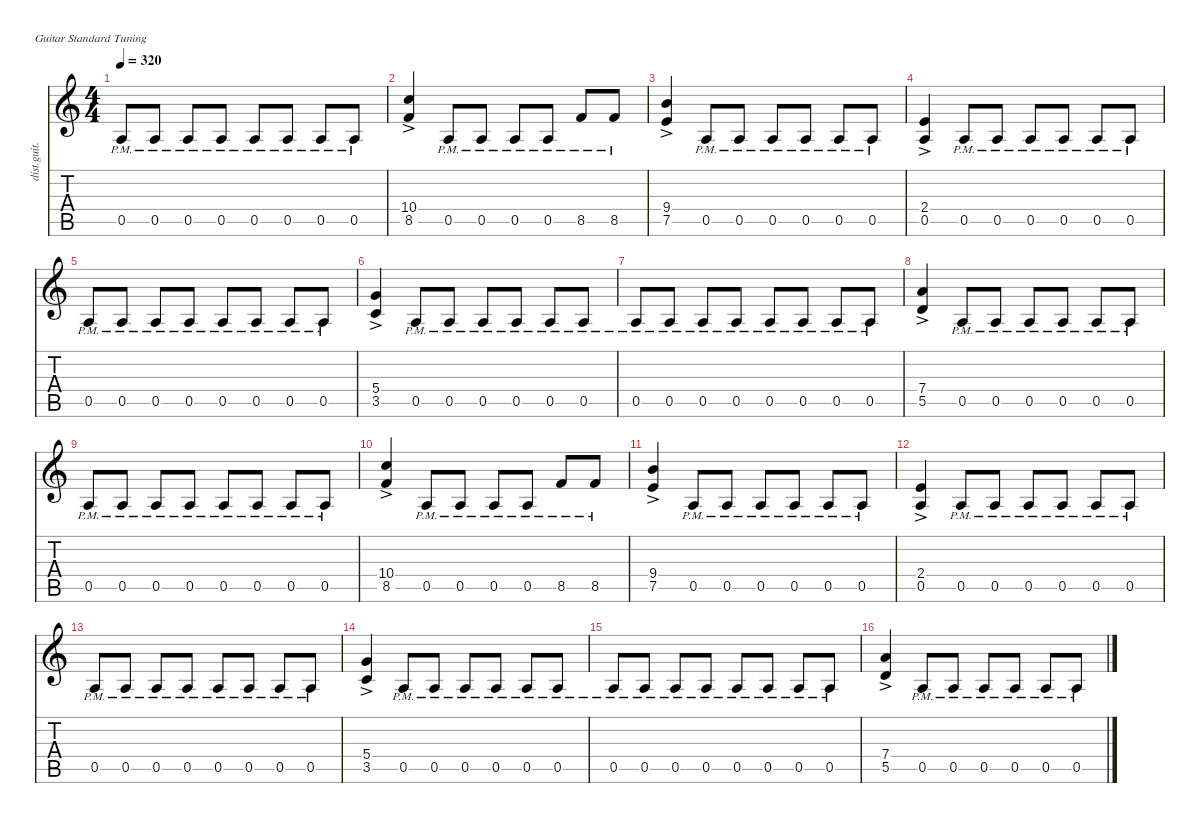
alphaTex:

\defaultSystemsLayout 4
\hideDynamics
\bracketExtendMode nobrackets
\track ("Dave Mustaine" "dist.guit.") {instrument distortionguitar}
\staff {score tabs}
\tuning (E4 B3 G3 D3 A2 E2)
\ts (4 4)
\tempo 320
\clef g2
\ks c
0.5{pm}.8{dy f beam Up} 0.5{pm}.8{beam Up} 0.5{pm}.8{beam Up} 0.5{pm}.8{beam Up} 0.5{pm}.8{beam Up} 0.5{pm}.8{beam Up} 0.5{pm}.8{beam Up} 0.5{pm}.8{beam Up} |
(10.4{ac} 8.5{ac}).4{beam Up} 0.5{pm}.8{beam Up} 0.5{pm}.8{beam Up} 0.5{pm}.8{beam Up} 0.5{pm}.8{beam Up} 8.5{pm}.8{beam Up} 8.5{pm}.8{beam Up} |
(9.4{ac} 7.5{ac}).4{beam Up} 0.5{pm}.8{beam Up} 0.5{pm}.8{beam Up} 0.5{pm}.8{beam Up} 0.5{pm}.8{beam Up} 0.5{pm}.8{beam Up} 0.5{pm}.8{beam Up} |
(2.4{ac} 0.5{ac}).4{beam Up} 0.5{pm}.8{beam Up} 0.5{pm}.8{beam Up} 0.5{pm}.8{beam Up} 0.5{pm}.8{beam Up} 0.5{pm}.8{beam Up} 0.5{pm}.8{beam Up} |
0.5{pm}.8{beam Up} 0.5{pm}.8{beam Up} 0.5{pm}.8{beam Up} 0.5{pm}.8{beam Up} 0.5{pm}.8{beam Up} 0.5{pm}.8{beam Up} 0.5{pm}.8{beam Up} 0.5{pm}.8{beam Up} |
(5.4{ac} 3.5{ac}).4{beam Up} 0.5{pm}.8{beam Up} 0.5{pm}.8{beam Up} 0.5{pm}.8{beam Up} 0.5{pm}.8{beam Up} 0.5{pm}.8{beam Up} 0.5{pm}.8{beam Up} |
0.5{pm}.8{beam Up} 0.5{pm}.8{beam Up} 0.5{pm}.8{beam Up} 0.5{pm}.8{beam Up} 0.5{pm}.8{beam Up} 0.5{pm}.8{beam Up} 0.5{pm}.8{beam Up} 0.5{pm}.8{beam Up} |
(7.4{ac} 5.5{ac}).4{beam Up} 0.5{pm}.8{beam Up} 0.5{pm}.8{beam Up} 0.5{pm}.8{beam Up} 0.5{pm}.8{beam Up} 0.5{pm}.8{beam Up} 0.5{pm}.8{beam Up} |
0.5{pm}.8{beam Up} 0.5{pm}.8{beam Up} 0.5{pm}.8{beam Up} 0.5{pm}.8{beam Up} 0.5{pm}.8{beam Up} 0.5{pm}.8{beam Up} 0.5{pm}.8{beam Up} 0.5{pm}.8{beam Up} |
(10.4{ac} 8.5{ac}).4{beam Up} 0.5{pm}.8{beam Up} 0.5{pm}.8{beam Up} 0.5{pm}.8{beam Up} 0.5{pm}.8{beam Up} 8.5{pm}.8{beam Up} 8.5{pm}.8{beam Up} |
(9.4{ac} 7.5{ac}).4{beam Up} 0.5{pm}.8{beam Up} 0.5{pm}.8{beam Up} 0.5{pm}.8{beam Up} 0.5{pm}.8{beam Up} 0.5{pm}.8{beam Up} 0.5{pm}.8{beam Up} |
(2.4{ac} 0.5{ac}).4{beam Up} 0.5{pm}.8{beam Up} 0.5{pm}.8{beam Up} 0.5{pm}.8{beam Up} 0.5{pm}.8{beam Up} 0.5{pm}.8{beam Up} 0.5{pm}.8{beam Up} |
0.5{pm}.8{beam Up} 0.5{pm}.8{beam Up} 0.5{pm}.8{beam Up} 0.5{pm}.8{beam Up} 0.5{pm}.8{beam Up} 0.5{pm}.8{beam Up} 0.5{pm}.8{beam Up} 0.5{pm}.8{beam Up} |
(5.4{ac} 3.5{ac}).4{beam Up} 0.5{pm}.8{beam Up} 0.5{pm}.8{beam Up} 0.5{pm}.8{beam Up} 0.5{pm}.8{beam Up} 0.5{pm}.8{beam Up} 0.5{pm}.8{beam Up} |
0.5{pm}.8{beam Up} 0.5{pm}.8{beam Up} 0.5{pm}.8{beam Up} 0.5{pm}.8{beam Up} 0.5{pm}.8{beam Up} 0.5{pm}.8{beam Up} 0.5{pm}.8{beam Up} 0.5{pm}.8{beam Up} |
(7.4{ac} 5.5{ac}).4{beam Up} 0.5{pm}.8{beam Up} 0.5{pm}.8{beam Up} 0.5{pm}.8{beam Up} 0.5{pm}.8{beam Up} 0.5{pm}.8{beam Up} 0.5{pm}.8{beam Up}
